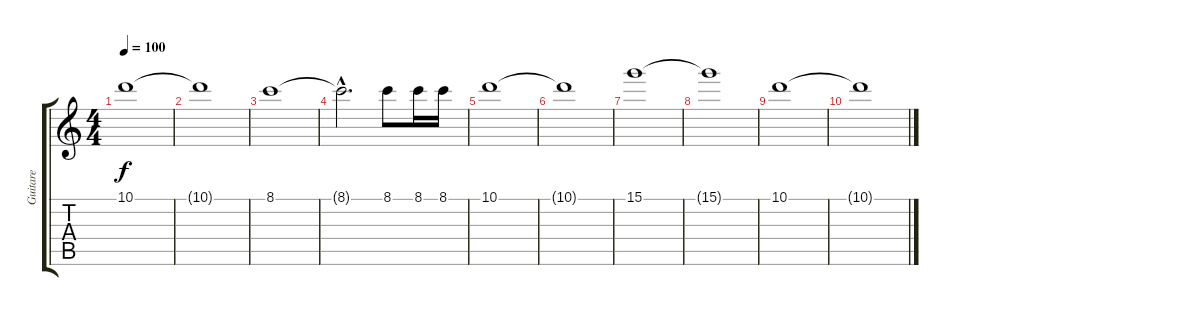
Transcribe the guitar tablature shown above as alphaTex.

\track ("Guitare " "Guitare ") {instrument overdrivenguitar}
\staff {score tabs}
\tuning (E4 B3 G3 D3 A2 E2) {hide}
\ts (4 4)
\tempo 100
\clef g2
\ks c
10.1{t}.1{dy f} |
10.1{t}.1 |
8.1.1 |
8.1{hac t}.2{d} 8.1.8 8.1.16 8.1.16 |
10.1.1 |
10.1{t}.1 |
15.1.1 |
15.1{t}.1 |
10.1.1{volume 0} |
10.1{t}.1
